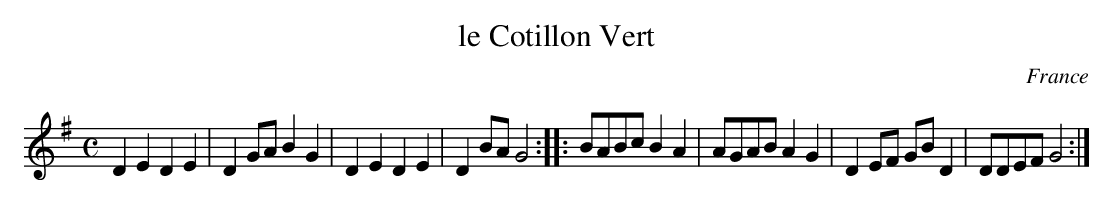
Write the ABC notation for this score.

X:1
T:le Cotillon Vert
M:C
O:France
K:G
D2E2D2E2|D2GAB2G2|D2E2D2E2|D2BAG4::\
BABcB2A2|AGABA2G2|D2EF GBD2|DDEFG4:|
